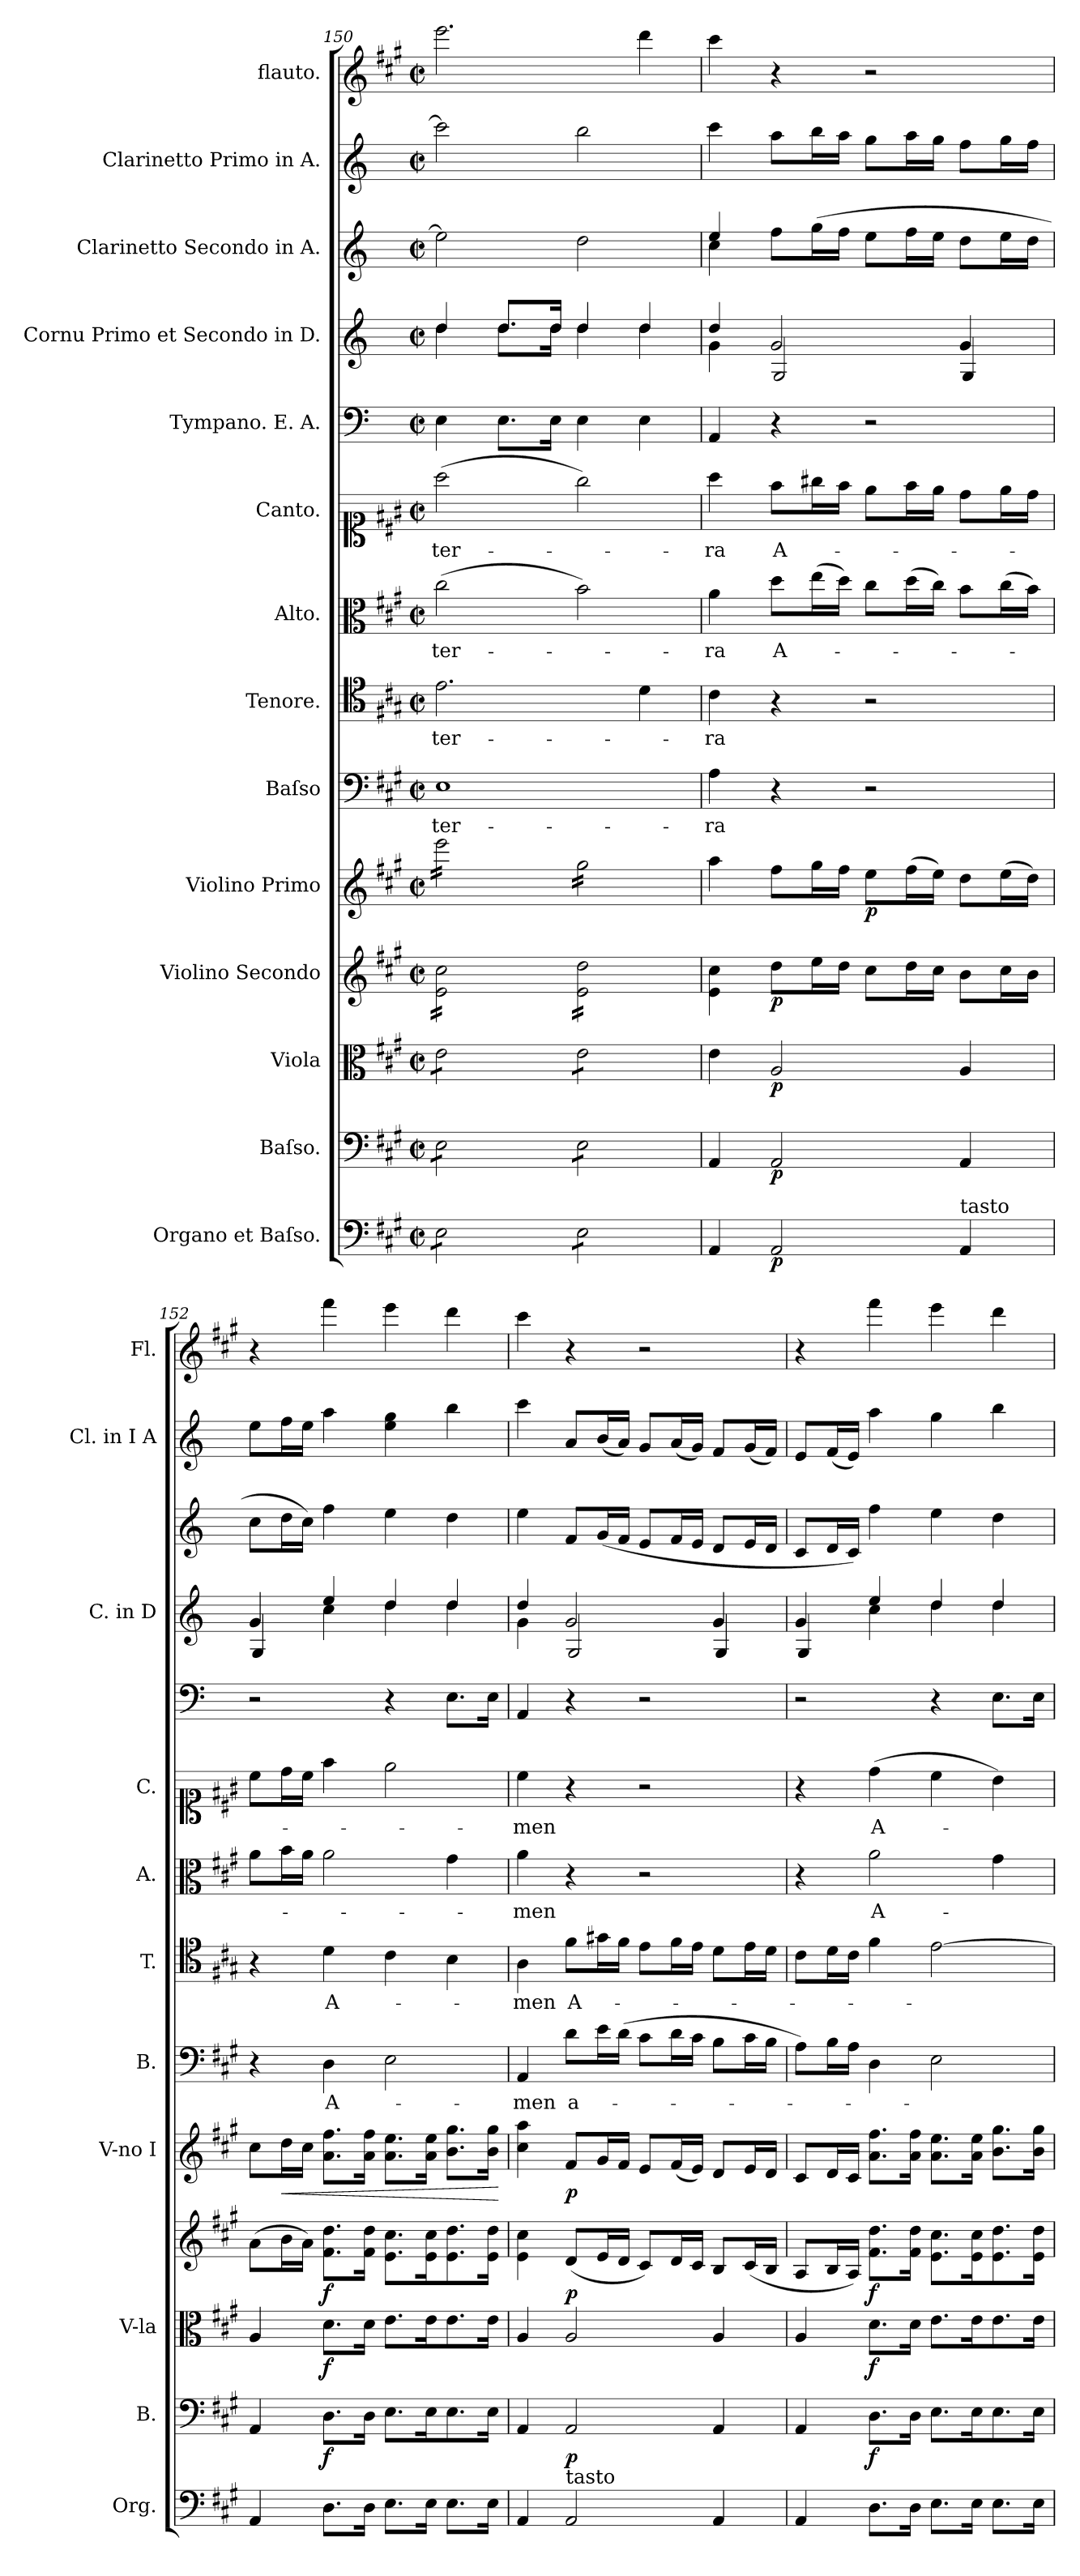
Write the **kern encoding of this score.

**kern	**dynam	**kern	**dynam	**kern	**dynam	**kern	**dynam	**kern	**dynam	**kern	**text	**kern	**text	**kern	**text	**kern	**text	**kern	**kern	**kern	**kern	**kern
*part14	*part14	*part13	*part13	*part12	*part12	*part11	*part11	*part10	*part10	*part9	*part9	*part8	*part8	*part7	*part7	*part6	*part6	*part5	*part4	*part3	*part2	*part1
*staff14	*staff14	*staff13	*staff13	*staff12	*staff12	*staff11	*staff11	*staff10	*staff10	*staff9	*staff9	*staff8	*staff8	*staff7	*staff7	*staff6	*staff6	*staff5	*staff4	*staff3	*staff2	*staff1
*I"Organo et Baſso.	*	*I"Baſso.	*	*I"Viola	*	*I"Violino Secondo	*	*I"Violino Primo	*	*I"Baſso	*	*I"Tenore.	*	*I"Alto.	*	*I"Canto.	*	*I"Tympano. E. A.	*I"Cornu Primo et Secondo in D.	*I"Clarinetto Secondo in A.	*I"Clarinetto Primo in A.	*I"flauto.
*I'Org.	*	*I'B.	*	*I'V-la	*	*	*	*I'V-no I	*	*I'B.	*	*I'T.	*	*I'A.	*	*I'C.	*	*	*I'C. in D	*	*I'Cl. in I A	*I'Fl.
*clefF4	*	*clefF4	*	*clefC3	*	*clefG2	*	*clefG2	*	*clefF4	*	*clefC4	*	*clefC3	*	*clefC1	*	*clefF4	*clefG2	*clefG2	*clefG2	*clefG2
*	*	*	*	*	*	*	*	*	*	*	*	*	*	*	*	*	*	*	*ITrd6c10	*ITrd2c3	*ITrd2c3	*
*k[f#c#g#]	*	*k[f#c#g#]	*	*k[f#c#g#]	*	*k[f#c#g#]	*	*k[f#c#g#]	*	*k[f#c#g#]	*	*k[f#c#g#]	*	*k[f#c#g#]	*	*k[f#c#g#]	*	*k[]	*k[f#c#]	*k[f#c#g#]	*k[f#c#g#]	*k[f#c#g#]
*M2/2	*	*M2/2	*	*M2/2	*	*M2/2	*	*M2/2	*	*M2/2	*	*M2/2	*	*M2/2	*	*M2/2	*	*M2/2	*M2/2	*M2/2	*M2/2	*M2/2
*met(c|)	*	*met(c|)	*	*met(c|)	*	*met(c|)	*	*met(c|)	*	*met(c|)	*	*met(c|)	*	*met(c|)	*	*met(c|)	*	*met(c|)	*met(c|)	*met(c|)	*met(c|)	*met(c|)
=150	=150	=150	=150	=150	=150	=150	=150	=150	=150	=150	=150	=150	=150	=150	=150	=150	=150	=150	=150	=150	=150	=150
*	*	*	*	*	*	*	*	*	*	*	*	*	*	*	*	*	*	*	*^	*	*	*
*tremolo	*	*	*	*	*	*	*	*	*	*	*	*	*	*	*	*	*	*	*	*	*	*	*
*	*	*tremolo	*	*	*	*	*	*	*	*	*	*	*	*	*	*	*	*	*	*	*	*	*
*	*	*	*	*tremolo	*	*	*	*	*	*	*	*	*	*	*	*	*	*	*	*	*	*	*
*	*	*	*	*	*	*tremolo	*	*	*	*	*	*	*	*	*	*	*	*	*	*	*	*	*
*	*	*	*	*	*	*	*	*tremolo	*	*	*	*	*	*	*	*	*	*	*	*	*	*	*
8E\L	.	8E\L	.	8e\L	.	16e\ 16cc#\LL	.	16eee\LL	.	1E	ter-	2.e\	ter-	(2cc#\	ter-	(2aa\	ter-	4E\	4e/	4e\	2cc#\]	2aa\]	2.eee\
.	.	.	.	.	.	16e\ 16cc#\	.	16eee\	.	.	.	.	.	.	.	.	.	.	.	.	.	.	.
8E\	.	8E\	.	8e\	.	16e\ 16cc#\	.	16eee\	.	.	.	.	.	.	.	.	.	.	.	.	.	.	.
.	.	.	.	.	.	16e\ 16cc#\	.	16eee\	.	.	.	.	.	.	.	.	.	.	.	.	.	.	.
8E\	.	8E\	.	8e\	.	16e\ 16cc#\	.	16eee\	.	.	.	.	.	.	.	.	.	8.E\L	8.e/L	8.e\L	.	.	.
.	.	.	.	.	.	16e\ 16cc#\	.	16eee\	.	.	.	.	.	.	.	.	.	.	.	.	.	.	.
8E\J	.	8E\J	.	8e\J	.	16e\ 16cc#\	.	16eee\	.	.	.	.	.	.	.	.	.	.	.	.	.	.	.
.	.	.	.	.	.	16e\ 16cc#\JJ	.	16eee\JJ	.	.	.	.	.	.	.	.	.	16E\Jk	16e/Jk	16e\Jk	.	.	.
8E\L	.	8E\L	.	8e\L	.	16e\ 16dd\LL	.	16gg#\LL	.	.	.	.	.	2b\)	.	2gg#\)	.	4E\	4e/	4e\	2b\	2gg#\	.
.	.	.	.	.	.	16e\ 16dd\	.	16gg#\	.	.	.	.	.	.	.	.	.	.	.	.	.	.	.
8E\	.	8E\	.	8e\	.	16e\ 16dd\	.	16gg#\	.	.	.	.	.	.	.	.	.	.	.	.	.	.	.
.	.	.	.	.	.	16e\ 16dd\	.	16gg#\	.	.	.	.	.	.	.	.	.	.	.	.	.	.	.
8E\	.	8E\	.	8e\	.	16e\ 16dd\	.	16gg#\	.	.	.	4d\	.	.	.	.	.	4E\	4e/	4e\	.	.	4ddd\
.	.	.	.	.	.	16e\ 16dd\	.	16gg#\	.	.	.	.	.	.	.	.	.	.	.	.	.	.	.
8E\J	.	8E\J	.	8e\J	.	16e\ 16dd\	.	16gg#\	.	.	.	.	.	.	.	.	.	.	.	.	.	.	.
*	*	*	*	*Xtremolo	*	*	*	*	*	*	*	*	*	*	*	*	*	*	*	*	*	*	*
*	*	*Xtremolo	*	*	*	*	*	*	*	*	*	*	*	*	*	*	*	*	*	*	*	*	*
*Xtremolo	*	*	*	*	*	*	*	*	*	*	*	*	*	*	*	*	*	*	*	*	*	*	*
.	.	.	.	.	.	16e\ 16dd\JJ	.	16gg#\JJ	.	.	.	.	.	.	.	.	.	.	.	.	.	.	.
*	*	*	*	*	*	*	*	*Xtremolo	*	*	*	*	*	*	*	*	*	*	*	*	*	*	*
*	*	*	*	*	*	*Xtremolo	*	*	*	*	*	*	*	*	*	*	*	*	*	*	*	*	*
=151	=151	=151	=151	=151	=151	=151	=151	=151	=151	=151	=151	=151	=151	=151	=151	=151	=151	=151	=151	=151	=151	=151	=151
*	*	*	*	*	*	*	*	*	*	*	*	*	*	*	*	*	*	*	*	*	*^	*	*
4AA/	.	4AA/	.	4e\	.	4e\ 4cc#\	.	4aa\	.	4A\	-ra	4c#\	-ra	4a\	-ra	4aa\	-ra	4AA/	4e/	4A\	4cc#/	4a\	4aa\	4ccc#\
!	!	!	!	!	!	!	!LO:DY:b	!	!	!	!	!	!	!	!	!	!	!	!	!	!	!	!	!
2AA/	p	2AA/	p	2A/	p	8dd\L	p	8ff#\L	.	4r	.	4r	.	8dd\L	A-	8ff#\L	A-	4r	2A/	2AA/	8dd\L	4ryy	8ff#\L	4r
.	.	.	.	.	.	16ee\L	.	16gg#\L	.	.	.	.	.	(16ee\L	.	16gg#X\L	.	.	.	.	(16ee\L	.	16gg#\L	.
.	.	.	.	.	.	16dd\JJ	.	16ff#\JJ	.	.	.	.	.	16dd\JJ)	.	16ff#\JJ	.	.	.	.	16dd\JJ	.	16ff#\JJ	.
.	.	.	.	.	.	8cc#\L	.	8ee\L	p	2r	.	2r	.	8cc#\L	.	8ee\L	.	2r	.	.	8cc#\L	4ryy	8ee\L	2r
.	.	.	.	.	.	16dd\L	.	(16ff#\L	.	.	.	.	.	(16dd\L	.	16ff#\L	.	.	.	.	16dd\L	.	16ff#\L	.
.	.	.	.	.	.	16cc#\JJ	.	16ee\JJ)	.	.	.	.	.	16cc#\JJ)	.	16ee\JJ	.	.	.	.	16cc#\JJ	.	16ee\JJ	.
!LO:TX:a:t=tasto	!	!	!	!	!	!	!	!	!	!	!	!	!	!	!	!	!	!	!	!	!	!	!	!
4AA/	.	4AA/	.	4A/	.	8b\L	.	8dd\L	.	.	.	.	.	8b\L	.	8dd\L	.	.	4A/	4AA/	8b\L	4ryy	8dd\L	.
.	.	.	.	.	.	16cc#\L	.	(16ee\L	.	.	.	.	.	(16cc#\L	.	16ee\L	.	.	.	.	16cc#\L	.	16ee\L	.
.	.	.	.	.	.	16b\JJ	.	16dd\JJ)	.	.	.	.	.	16b\JJ)	.	16dd\JJ	.	.	.	.	16b\JJ	.	16dd\JJ	.
*	*	*	*	*	*	*	*	*	*	*	*	*	*	*	*	*	*	*	*	*	*v	*v	*	*
=152	=152	=152	=152	=152	=152	=152	=152	=152	=152	=152	=152	=152	=152	=152	=152	=152	=152	=152	=152	=152	=152	=152	=152
4AA/	.	4AA/	.	4A/	.	(8a\L	.	8cc#\L	.	4r	.	4r	.	8a\L	.	8cc#\L	.	2r	4A/	4AA/	8a\L	8cc#\L	4r
!	!	!	!	!	!	!	!	!	!LO:HP:b	!	!	!	!	!	!	!	!	!	!	!	!	!	!
.	.	.	.	.	.	16b\L	.	16dd\L	<	.	.	.	.	16b\L	.	16dd\L	.	.	.	.	16b\L	16dd\L	.
.	.	.	.	.	.	16a\JJ)	.	16cc#\JJ	.	.	.	.	.	16a\JJ	.	16cc#\JJ	.	.	.	.	16a\JJ)	16cc#\JJ	.
!	!	!	!	!	!	!	!LO:DY:b	!	!	!	!	!	!	!	!	!	!	!	!	!	!	!	!
8.D\L	.	8.D\L	f	8.d\L	f	8.f#\ 8.dd\L	f	8.a\ 8.ff#\L	.	4D\	A-	4d\	A-	2a\	.	4ff#\	.	.	4f#/	4d\	4dd\	4ff#\	4fff#\
16D\Jk	.	16D\Jk	.	16d\Jk	.	16f#\ 16dd\Jk	.	16a\ 16ff#\Jk	.	.	.	.	.	.	.	.	.	.	.	.	.	.	.
8.E\L	.	8.E\L	.	8.e\L	.	8.e\ 8.cc#\L	.	8.a\ 8.ee\L	.	2E\	.	4c#\	.	.	.	2ee\	.	4r	4e/	4e\	4cc#\	4cc#\ 4ee\	4eee\
16E\Jk	.	16E\K	.	16e\K	.	16e\ 16cc#\K	.	16a\ 16ee\Jk	.	.	.	.	.	.	.	.	.	.	.	.	.	.	.
8.E\L	.	8.E\	.	8.e\	.	8.e\ 8.dd\	.	8.b\ 8.gg#\L	.	.	.	4B\	.	4g#\	.	.	.	8.E\L	4e/	4e\	4b\	4gg#\	4ddd\
16E\Jk	.	16E\Jk	.	16e\Jk	.	16e\ 16dd\Jk	.	16b\ 16gg#\Jk	.	.	.	.	.	.	.	.	.	16E\Jk	.	.	.	.	.
*	*	*	*	*	*	*	*	*	*	*	*	*	*	*	*	*	*	*	*v	*v	*	*	*
.	.	.	.	.	.	.	.	.	[	.	.	.	.	.	.	.	.	.	.	.	.	.
=153	=153	=153	=153	=153	=153	=153	=153	=153	=153	=153	=153	=153	=153	=153	=153	=153	=153	=153	=153	=153	=153	=153
*	*	*	*	*	*	*	*	*	*	*	*	*	*	*	*	*	*	*	*^	*	*	*
4AA/	.	4AA/	.	4A/	.	4e\ 4cc#\	.	4cc#\ 4aa\	.	4AA/	-men	4A\	-men	4a\	-men	4cc#\	-men	4AA/	4e/	4A\	4cc#\	4aa\	4ccc#\
!LO:TX:a:t=tasto	!	!	!	!	!	!	!	!	!	!	!	!	!	!	!	!	!	!	!	!	!	!	!
!	!	!	!	!	!	!	!LO:DY:b	!	!	!	!	!	!	!	!	!	!	!	!	!	!	!	!
2AA/	.	2AA/	p	2A/	.	(8d/L	p	8f#/L	p	8d\L	a-	8f#\L	A-	4r	.	4r	.	4r	2A/	2AA/	8d/L	8f#/L	4r
.	.	.	.	.	.	16e/L	.	16g#/L	.	16e\L	.	16g#X\L	.	.	.	.	.	.	.	.	(16e/L	(16g#/L	.
.	.	.	.	.	.	16d/JJ	.	16f#/JJ	.	(16d\JJ	.	16f#\JJ	.	.	.	.	.	.	.	.	16d/JJ	16f#/JJ)	.
.	.	.	.	.	.	8c#/L)	.	8e/L	.	8c#\L	.	8e\L	.	2r	.	2r	.	2r	.	.	8c#/L	8e/L	2r
.	.	.	.	.	.	16d/L	.	(16f#/L	.	16d\L	.	16f#\L	.	.	.	.	.	.	.	.	16d/L	(16f#/L	.
.	.	.	.	.	.	16c#/JJ	.	16e/JJ)	.	16c#\JJ	.	16e\JJ	.	.	.	.	.	.	.	.	16c#/JJ	16e/JJ)	.
4AA/	.	4AA/	.	4A/	.	8B/L	.	8d/L	.	8B\L	.	8d\L	.	.	.	.	.	.	4A/	4AA/	8B/L	8d/L	.
.	.	.	.	.	.	(16c#/L	.	16e/L	.	16c#\L	.	16e\L	.	.	.	.	.	.	.	.	16c#/L	(16e/L	.
.	.	.	.	.	.	16B/JJ	.	16d/JJ	.	16B\JJ	.	16d\JJ	.	.	.	.	.	.	.	.	16B/JJ	16d/JJ)	.
=154	=154	=154	=154	=154	=154	=154	=154	=154	=154	=154	=154	=154	=154	=154	=154	=154	=154	=154	=154	=154	=154	=154	=154
4AA/	.	4AA/	.	4A/	.	8A/L	.	8c#/L	.	8A\L)	.	8c#\L	.	4r	.	4r	.	2r	4A/	4AA/	8A/L	8c#/L	4r
.	.	.	.	.	.	16B/L	.	16d/L	.	16B\L	.	16d\L	.	.	.	.	.	.	.	.	16B/L	(16d/L	.
.	.	.	.	.	.	16A/JJ)	.	16c#/JJ	.	16A\JJ	.	16c#\JJ	.	.	.	.	.	.	.	.	16A/JJ)	16c#/JJ)	.
!	!	!	!	!	!	!	!LO:DY:b	!	!	!	!	!	!	!	!	!	!	!	!	!	!	!	!
8.D\L	.	8.D\L	f	8.d\L	f	8.f#\ 8.dd\L	f	8.a\ 8.ff#\L	.	4D\	.	4f#\	.	2a\	A-	(4dd\	A-	.	4f#/	4d\	4dd\	4ff#\	4fff#\
16D\Jk	.	16D\Jk	.	16d\Jk	.	16f#\ 16dd\Jk	.	16a\ 16ff#\Jk	.	.	.	.	.	.	.	.	.	.	.	.	.	.	.
8.E\L	.	8.E\L	.	8.e\L	.	8.e\ 8.cc#\L	.	8.a\ 8.ee\L	.	2E\	.	[2e\	.	.	.	4cc#\	.	4r	4e/	4e\	4cc#\	4ee\	4eee\
16E\Jk	.	16E\K	.	16e\K	.	16e\ 16cc#\K	.	16a\ 16ee\Jk	.	.	.	.	.	.	.	.	.	.	.	.	.	.	.
8.E\L	.	8.E\	.	8.e\	.	8.e\ 8.dd\	.	8.b\ 8.gg#\L	.	.	.	.	.	4g#\	.	4b\)	.	8.E\L	4e/	4e\	4b\	4gg#\	4ddd\
16E\Jk	.	16E\Jk	.	16e\Jk	.	16e\ 16dd\Jk	.	16b\ 16gg#\Jk	.	.	.	.	.	.	.	.	.	16E\Jk	.	.	.	.	.
*	*	*	*	*	*	*	*	*	*	*	*	*	*	*	*	*	*	*	*v	*v	*	*	*
=	=	=	=	=	=	=	=	=	=	=	=	=	=	=	=	=	=	=	=	=	=	=
*-	*-	*-	*-	*-	*-	*-	*-	*-	*-	*-	*-	*-	*-	*-	*-	*-	*-	*-	*-	*-	*-	*-
